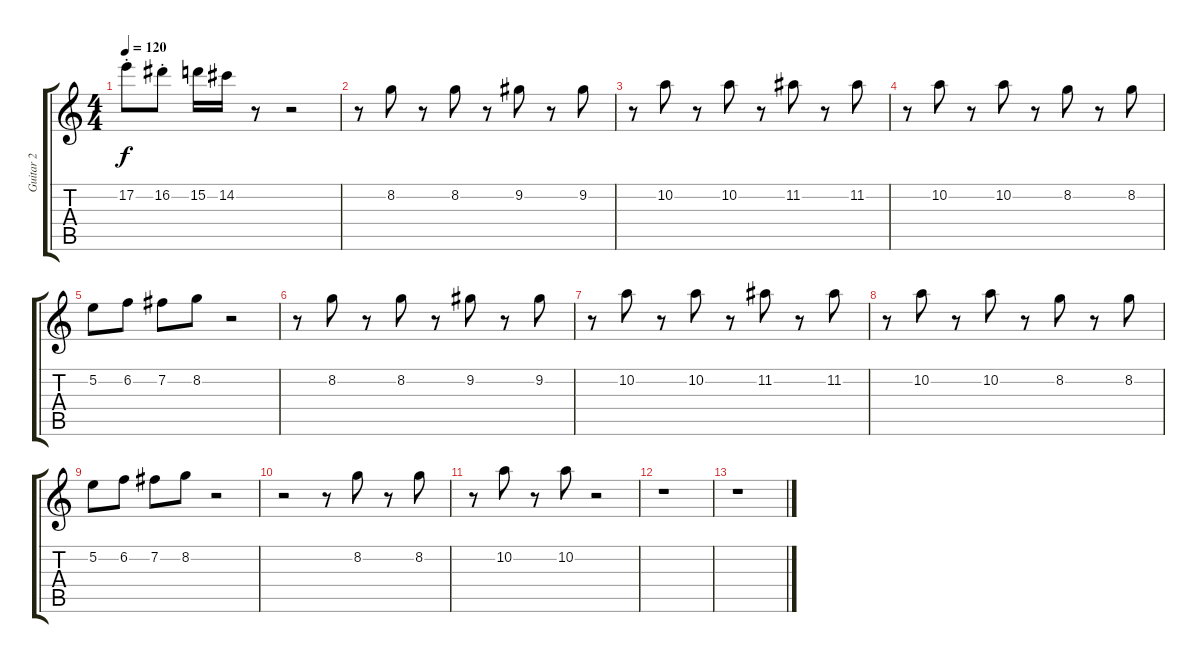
\track ("Guitar 2" "Guitar 2") {instrument electricguitarjazz}
\staff {score tabs}
\tuning (E4 B3 G3 D3 A2 E2) {hide}
\ts (4 4)
\tempo 120
\clef g2
\ks c
17.2{st}.8{dy f instrument electricguitarjazz} 16.2{st}.8 15.2.16 14.2.16 r.8 r.2 |
r.8 8.2.8 r.8 8.2.8 r.8 9.2.8 r.8 9.2.8 |
r.8 10.2.8 r.8 10.2.8 r.8 11.2.8 r.8 11.2.8 |
r.8 10.2.8 r.8 10.2.8 r.8 8.2.8 r.8 8.2.8 |
5.2.8 6.2.8 7.2.8 8.2.8 r.2 |
r.8 8.2.8 r.8 8.2.8 r.8 9.2.8 r.8 9.2.8 |
r.8 10.2.8 r.8 10.2.8 r.8 11.2.8 r.8 11.2.8 |
r.8 10.2.8 r.8 10.2.8 r.8 8.2.8 r.8 8.2.8 |
5.2.8 6.2.8 7.2.8 8.2.8 r.2 |
r.2 r.8 8.2.8 r.8 8.2.8 |
r.8 10.2.8 r.8 10.2.8 r.2 |
r.1 |
r.1
